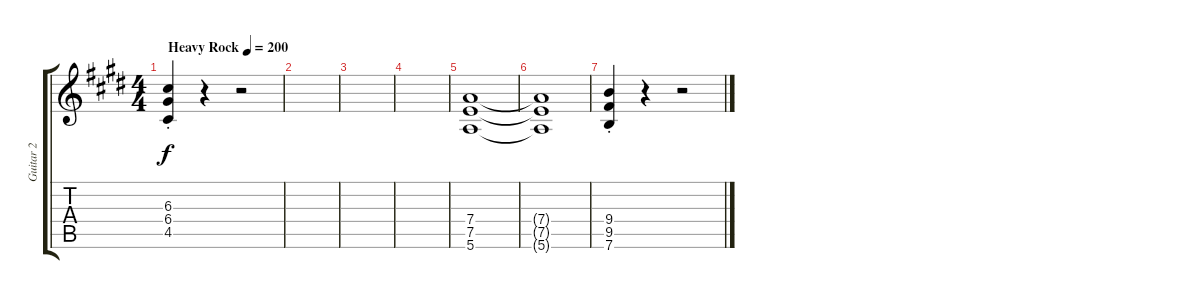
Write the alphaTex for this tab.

\track ("Guitar 2" "Guitar 2") {instrument overdrivenguitar}
\staff {score tabs}
\tuning (E4 B3 G3 D3 A2 E2) {hide}
\ts (4 4)
\tempo (200 "Heavy Rock")
\clef g2
\ks c#minor
(6.3{st} 6.4 4.5).4{dy f instrument overdrivenguitar} r.4 r.2 |
|
|
|
(7.4 7.5 5.6).1 |
(7.4{t} 7.5{t} 5.6{t}).1 |
(9.4{st} 9.5 7.6).4 r.4 r.2
